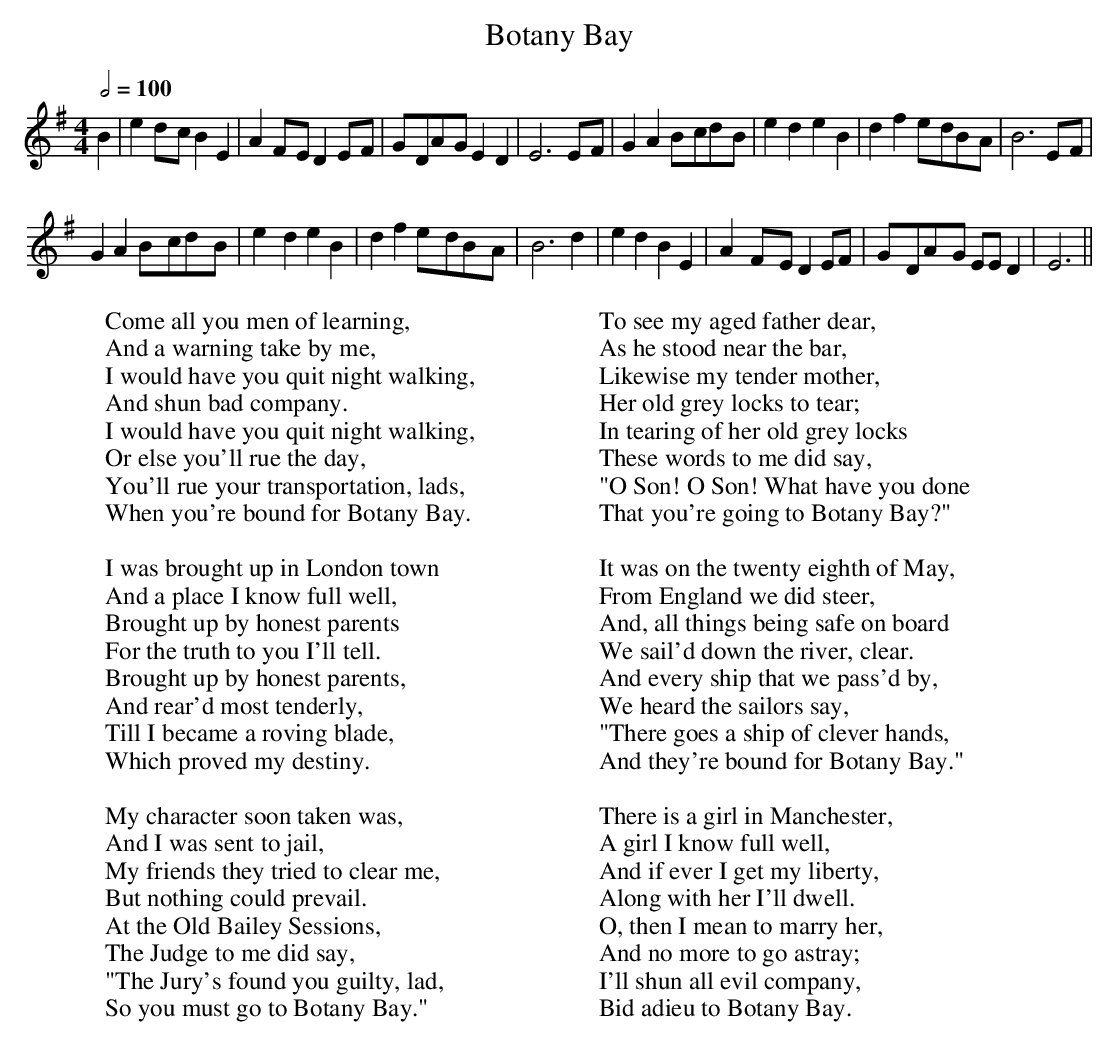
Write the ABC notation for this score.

X:1
T:Botany Bay
M:4/4
L:1/8
Q:2/4=100
W:Come all you men of learning,
W:And a warning take by me,
W:I would have you quit night walking,
W:And shun bad company.
W:I would have you quit night walking,
W:Or else you'll rue the day,
W:You'll rue your transportation, lads,
W:When you're bound for Botany Bay.
W:
W:I was brought up in London town
W:And a place I know full well,
W:Brought up by honest parents
W:For the truth to you I'll tell.
W:Brought up by honest parents,
W:And rear'd most tenderly,
W:Till I became a roving blade,
W:Which proved my destiny.
W:
W:My character soon taken was,
W:And I was sent to jail,
W:My friends they tried to clear me,
W:But nothing could prevail.
W:At the Old Bailey Sessions,
W:The Judge to me did say,
W:"The Jury's found you guilty, lad,
W:So you must go to Botany Bay."
W:
W:To see my aged father dear,
W:As he stood near the bar,
W:Likewise my tender mother,
W:Her old grey locks to tear;
W:In tearing of her old grey locks
W:These words to me did say,
W:"O Son! O Son! What have you done
W:That you're going to Botany Bay?"
W:
W:It was on the twenty eighth of May,
W:From England we did steer,
W:And, all things being safe on board
W:We sail'd down the river, clear.
W:And every ship that we pass'd by,
W:We heard the sailors say,
W:"There goes a ship of clever hands,
W:And they're bound for Botany Bay."
W:
W:There is a girl in Manchester,
W:A girl I know full well,
W:And if ever I get my liberty,
W:Along with her I'll dwell.
W:O, then I mean to marry her,
W:And no more to go astray;
W:I'll shun all evil company,
W:Bid adieu to Botany Bay.
K:G
B2|e2d-c B2E2|A2-F-E D2E-F|G-DA-G E2D2|E6E-F|\
G2A2 B-cd-B|e2-d2 e2B2|d2f2 e-dB-A|B6E-F|
G2A2 B-cd-B|e2-d2 e2B2|d2f2 e-dB-A|B6 d2|\
e2d2 B2E2|A2-F-E D2EF|G-DA-G EED2|E6||
